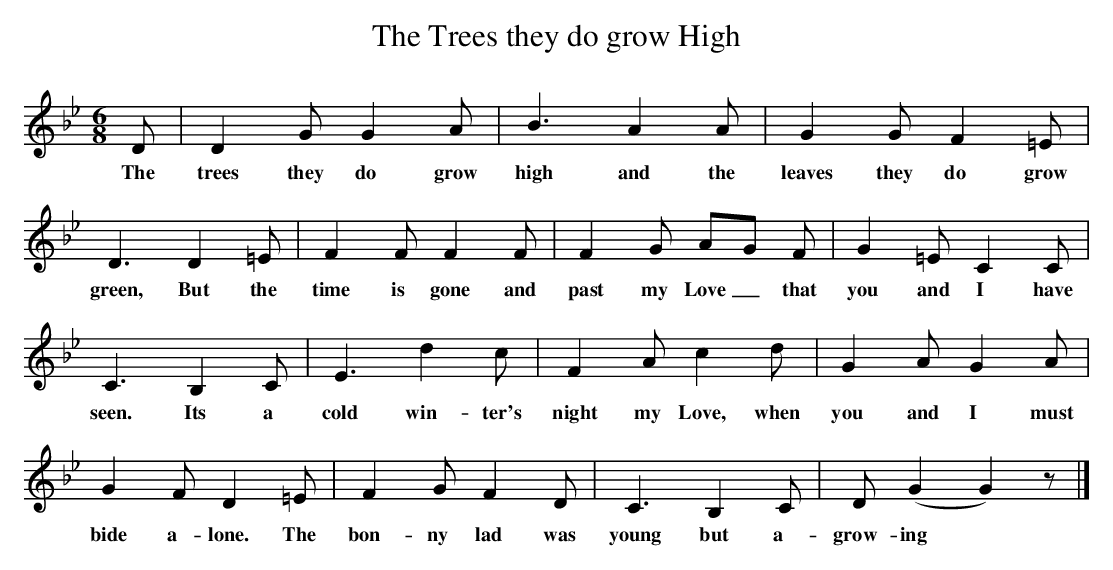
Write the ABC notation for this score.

X:1
T:The Trees they do grow High
M:6/8
L:1/8
K:Bb
D |D2 G G2 A |B3 A2 A |G2 G F2 =E |
w:The trees they do grow high and the leaves they do grow
D3 D2 =E |F2 F F2 F |F2 G AG F |G2 =E C2 C |
w:green, But the time is gone and past my Love_ that you and I have
C3 B,2 C |E3 d2 c |F2 A c2 d |G2 A G2 A |
w:seen. Its a cold win-ter's night my Love, when you and I must
G2 F D2 =E |F2 G F2 D |C3 B,2 C |D (G2G2) z |]
w:bide a-lone. The bon-ny lad was young but a-grow-ing *
